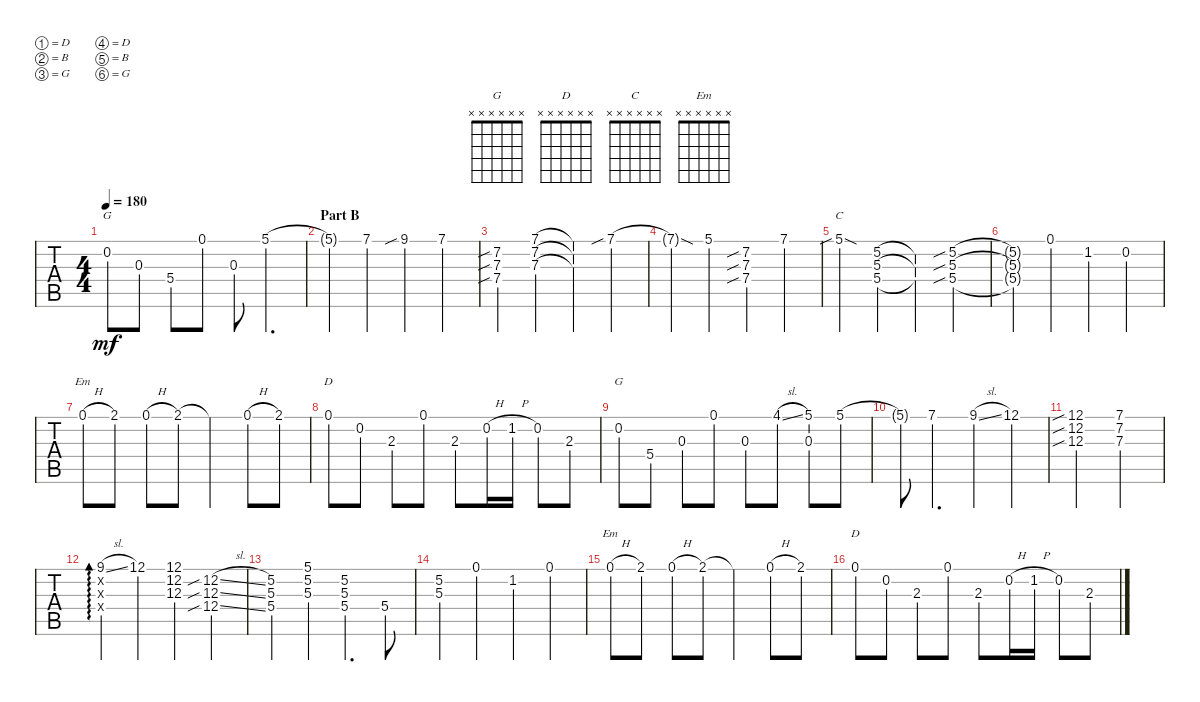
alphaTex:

\defaultSystemsLayout 4
\bracketExtendMode groupsimilarinstruments
\singleTrackTrackNamePolicy hidden
\multiTrackTrackNamePolicy hidden
\otherSystemsTrackNameOrientation horizontal
\track ("Dobro" "Dobro") {instrument acousticguitarsteel}
\staff {tabs}
\tuning (D4 B3 G3 D3 B2 G2)
\chord ("G" x x x x x x)
\chord ("D" x x x x x x)
\chord ("C" x x x x x x)
\chord ("Em" x x x x x x)
\ts (4 4)
\tempo 180
\clef g2
\ks g
0.2.8{ch "G" dy mf} 0.3.8 5.4.8 0.1.8 0.3.8 5.1.4{d} |
\section ("" "Part B")
5.1{t}.4 7.1.4 9.1{sib}.4 7.1.4 |
(7.2{sib} 7.3{sib} 7.4{sib}).4 (7.1 7.2 7.3).4 (7.3{t} 7.2{t} 7.1{t}).4 7.1{sib}.4 |
7.1{sod t}.4 5.1.4 (7.2{sib} 7.3{sib} 7.4{sib}).4 7.1.4 |
5.1{sib sod}.4{ch "C"} (5.2 5.3 5.4).4 (5.4{t} 5.3{t} 5.2{t}).4 (5.2{sib} 5.3{sib} 5.4{sib}).4 |
(5.2{t} 5.3{t} 5.4{t}).4 0.1.4 1.2.4 0.2.4 |
0.1{h}.8{ch "Em"} 2.1.8 0.1{h}.8 2.1.8 2.1{t}.4 0.1{h}.8 2.1.8 |
0.1.8{ch "D"} 0.2.8 2.3.8 0.1.8 2.3.8 0.2{h}.16 1.2{h}.16 0.2.8 2.3.8 |
0.2.8{ch "G"} 5.4.8 0.3.8 0.1.8 0.3.8 4.1{sl}.8 (5.1 0.3).8 5.1.8 |
5.1{t}.8 7.1.4{d} 9.1{sl}.4 12.1.4 |
(12.1{sib} 12.2{sib} 12.3{sib}).2 (7.1 7.2 7.3).2 |
(9.1{sl} 0.2{x} 0.3{x} 0.4{x}).4{ad 0} 12.1.4 (12.1 12.2 12.3).4 (12.2{sib sl} 12.3{sib sl} 12.4{sib sl}).4 |
(5.2 5.3 5.4).4 (5.1 5.2 5.3).4 (5.2 5.3 5.4).4{d} 5.4.8 |
(5.2 5.3).4 0.1.4 1.2.4 0.1.4 |
0.1{h}.8{ch "Em"} 2.1.8 0.1{h}.8 2.1.8 2.1{t}.4 0.1{h}.8 2.1.8 |
0.1.8{ch "D"} 0.2.8 2.3.8 0.1.8 2.3.8 0.2{h}.16 1.2{h}.16 0.2.8 2.3.8
